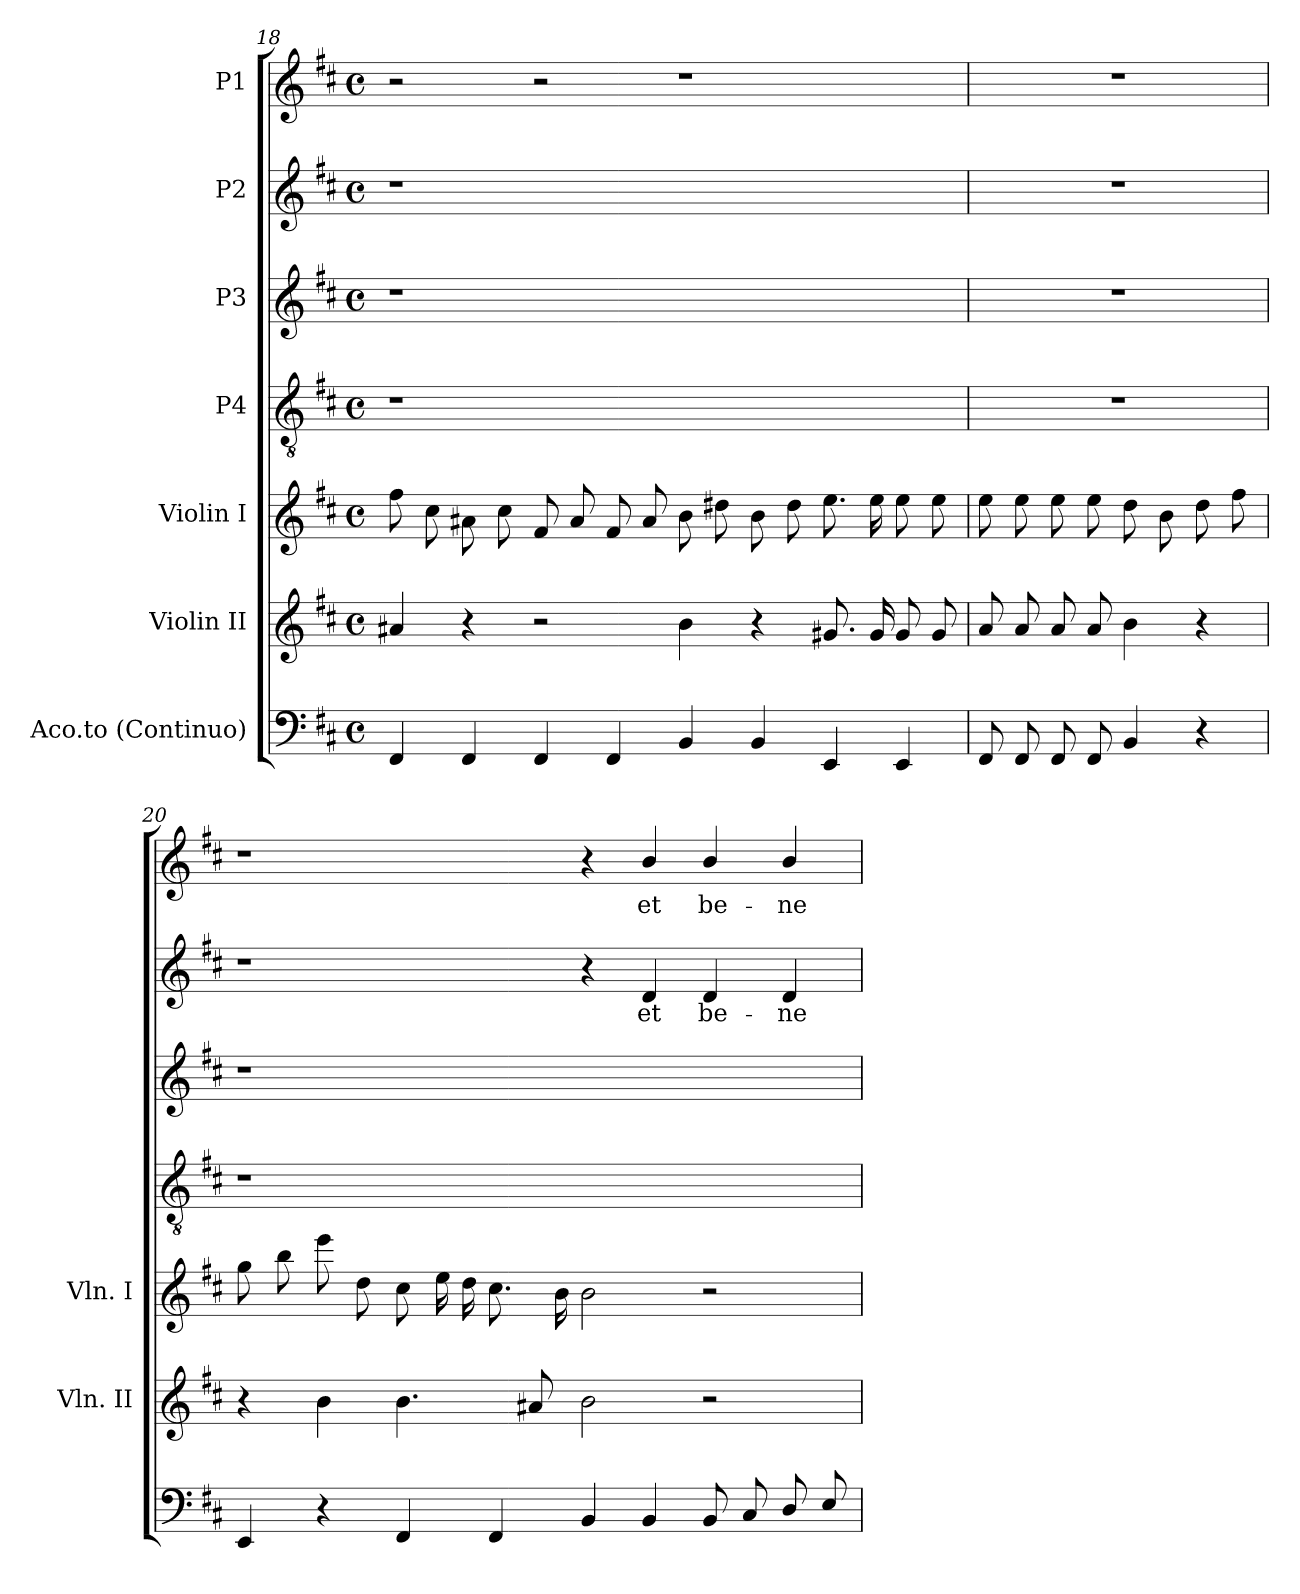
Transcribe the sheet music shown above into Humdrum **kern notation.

**kern	**kern	**kern	**kern	**kern	**kern	**text	**kern	**text
*part7	*part6	*part5	*part4	*part3	*part2	*part2	*part1	*part1
*staff7	*staff6	*staff5	*staff4	*staff3	*staff2	*staff2	*staff1	*staff1
*I"Aco.to (Continuo)	*I"Violin II	*I"Violin I	*I"P4	*I"P3	*I"P2	*	*I"P1	*
*	*I'Vln. II	*I'Vln. I	*	*	*	*	*	*
!!LO:PB:g=z
*clefF4	*clefG2	*clefG2	*clefGv2	*clefG2	*clefG2	*	*clefG2	*
*	*	*	*ITrd7c12	*	*	*	*	*
*k[f#c#]	*k[f#c#]	*k[f#c#]	*k[f#c#]	*k[f#c#]	*k[f#c#]	*	*k[f#c#]	*
*D:	*D:	*D:	*D:	*D:	*D:	*	*D:	*
*M4/4	*M4/4	*M4/4	*M4/4	*M4/4	*M4/4	*	*M4/4	*
*met(c)	*met(c)	*met(c)	*met(c)	*met(c)	*met(c)	*	*met(c)	*
=18	=18	=18	=18	=18	=18	=18	=18	=18
!	!	!	!LO:N:vis=1	!LO:N:vis=1	!LO:N:vis=1	!	!	!
4FF#i/	4a#Xi/	8ff#i\	1r	1r	1r	.	2r	.
.	.	8cc#i\	.	.	.	.	.	.
4FF#i/	4r	8a#Xi\	.	.	.	.	.	.
.	.	8cc#i\	.	.	.	.	.	.
4FF#i/	2r	8f#i/	.	.	.	.	2r	.
.	.	8a#i/	.	.	.	.	.	.
4FF#i/	.	8f#i/	.	.	.	.	.	.
.	.	8a#i/	.	.	.	.	.	.
4BBi/	4bi\	8bi\	1ryy	1ryy	1ryy	.	1r	.
.	.	8dd#Xi\	.	.	.	.	.	.
4BBi/	4r	8bi\	.	.	.	.	.	.
.	.	8dd#i\	.	.	.	.	.	.
4EEi/	8.g#Xi/	8.eei\	.	.	.	.	.	.
.	16g#i/	16eei\	.	.	.	.	.	.
4EEi/	8g#i/	8eei\	.	.	.	.	.	.
.	8g#i/	8eei\	.	.	.	.	.	.
=19	=19	=19	=19	=19	=19	=19	=19	=19
8FF#i/	8ai/	8eei\	1r	1r	1r	.	1r	.
8FF#i/	8ai/	8eei\	.	.	.	.	.	.
8FF#i/	8ai/	8eei\	.	.	.	.	.	.
8FF#i/	8ai/	8eei\	.	.	.	.	.	.
4BBi/	4bi\	8ddi\	.	.	.	.	.	.
.	.	8bi\	.	.	.	.	.	.
4r	4r	8ddi\	.	.	.	.	.	.
.	.	8ff#i\	.	.	.	.	.	.
!!LO:LB:g=z
=20	=20	=20	=20	=20	=20	=20	=20	=20
!	!	!	!LO:N:vis=1	!LO:N:vis=1	!	!	!	!
4EEi/	4r	8ggi\	1r	1r	1r	.	1r	.
.	.	8bbi\	.	.	.	.	.	.
4r	4bi\	8eeei\	.	.	.	.	.	.
.	.	8ddi\	.	.	.	.	.	.
4FF#i/	4.bi\	8cc#i\	.	.	.	.	.	.
.	.	16eei\	.	.	.	.	.	.
.	.	16ddi\	.	.	.	.	.	.
4FF#i/	.	8.cc#i\	.	.	.	.	.	.
.	8a#Xi/	.	.	.	.	.	.	.
.	.	16bi\	.	.	.	.	.	.
4BBi/	2bi\	2bi\	1ryy	1ryy	4r	.	4r	.
!	!	!	!	!	!	!LO:LY:b:color=#000000	!	!
!	!	!	!	!	!	!	!	!LO:LY:b:color=#000000
4BBi/	.	.	.	.	4di/	et	4bi/	et
!	!	!	!	!	!	!LO:LY:b:color=#000000	!	!
!	!	!	!	!	!	!	!	!LO:LY:b:color=#000000
8BBi/	2r	2r	.	.	4di/	be-	4bi/	be-
8C#i/	.	.	.	.	.	.	.	.
!	!	!	!	!	!	!LO:LY:b:color=#000000	!	!
!	!	!	!	!	!	!	!	!LO:LY:b:color=#000000
8Di/	.	.	.	.	4di/	-ne-	4bi/	-ne-
8Ei/	.	.	.	.	.	.	.	.
=	=	=	=	=	=	=	=	=
*-	*-	*-	*-	*-	*-	*-	*-	*-
